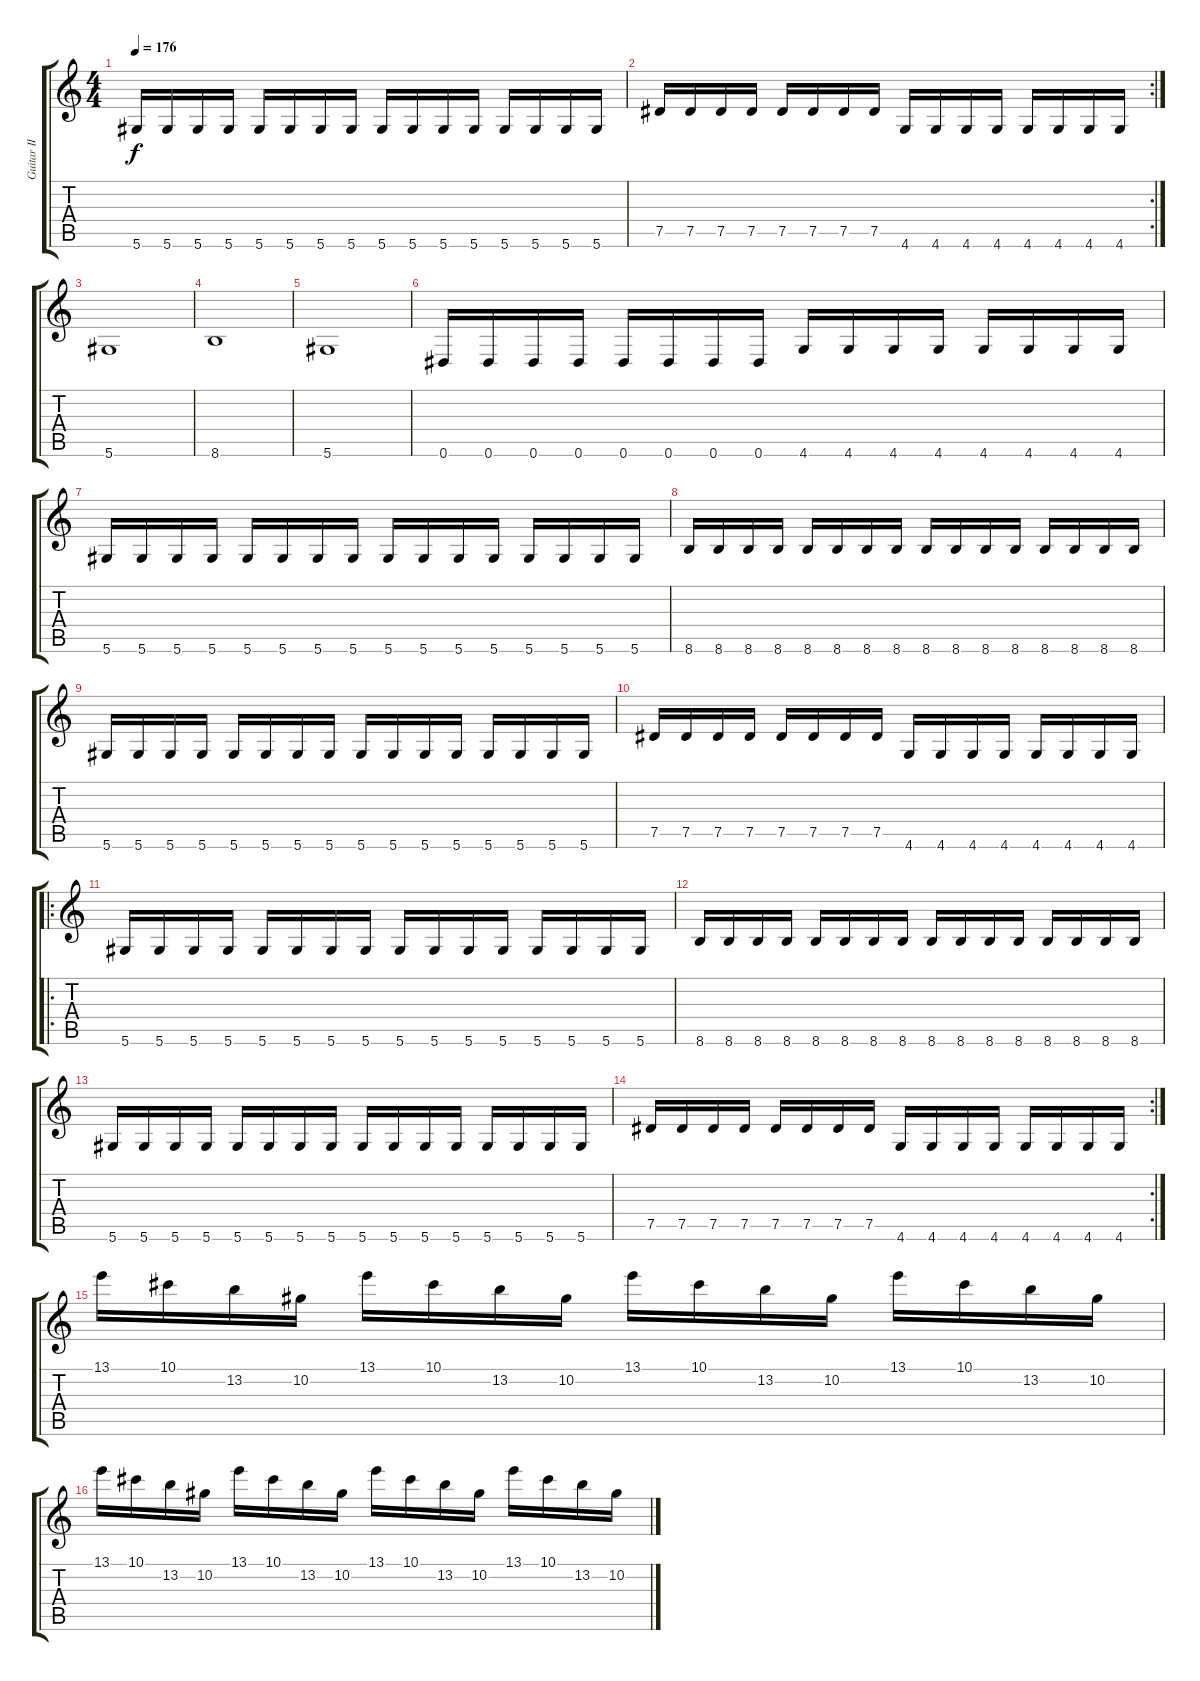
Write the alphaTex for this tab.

\track ("Guitar II" "Guitar II") {instrument distortionguitar}
\staff {score tabs}
\tuning (Eb4 Bb3 Gb3 Db3 Ab2 Eb2) {hide}
\ts (4 4)
\tempo 176
\clef g2
\ks c
5.6.16{dy f} 5.6.16 5.6.16 5.6.16 5.6.16 5.6.16 5.6.16 5.6.16 5.6.16 5.6.16 5.6.16 5.6.16 5.6.16 5.6.16 5.6.16 5.6.16 |
\rc 2
7.5.16 7.5.16 7.5.16 7.5.16 7.5.16 7.5.16 7.5.16 7.5.16 4.6.16 4.6.16 4.6.16 4.6.16 4.6.16 4.6.16 4.6.16 4.6.16 |
5.6.1 |
8.6.1 |
5.6.1 |
0.6.16 0.6.16 0.6.16 0.6.16 0.6.16 0.6.16 0.6.16 0.6.16 4.6.16 4.6.16 4.6.16 4.6.16 4.6.16 4.6.16 4.6.16 4.6.16 |
5.6.16 5.6.16 5.6.16 5.6.16 5.6.16 5.6.16 5.6.16 5.6.16 5.6.16 5.6.16 5.6.16 5.6.16 5.6.16 5.6.16 5.6.16 5.6.16 |
8.6.16 8.6.16 8.6.16 8.6.16 8.6.16 8.6.16 8.6.16 8.6.16 8.6.16 8.6.16 8.6.16 8.6.16 8.6.16 8.6.16 8.6.16 8.6.16 |
5.6.16 5.6.16 5.6.16 5.6.16 5.6.16 5.6.16 5.6.16 5.6.16 5.6.16 5.6.16 5.6.16 5.6.16 5.6.16 5.6.16 5.6.16 5.6.16 |
7.5.16 7.5.16 7.5.16 7.5.16 7.5.16 7.5.16 7.5.16 7.5.16 4.6.16 4.6.16 4.6.16 4.6.16 4.6.16 4.6.16 4.6.16 4.6.16 |
\ro
5.6.16 5.6.16 5.6.16 5.6.16 5.6.16 5.6.16 5.6.16 5.6.16 5.6.16 5.6.16 5.6.16 5.6.16 5.6.16 5.6.16 5.6.16 5.6.16 |
8.6.16 8.6.16 8.6.16 8.6.16 8.6.16 8.6.16 8.6.16 8.6.16 8.6.16 8.6.16 8.6.16 8.6.16 8.6.16 8.6.16 8.6.16 8.6.16 |
5.6.16 5.6.16 5.6.16 5.6.16 5.6.16 5.6.16 5.6.16 5.6.16 5.6.16 5.6.16 5.6.16 5.6.16 5.6.16 5.6.16 5.6.16 5.6.16 |
\rc 2
7.5.16 7.5.16 7.5.16 7.5.16 7.5.16 7.5.16 7.5.16 7.5.16 4.6.16 4.6.16 4.6.16 4.6.16 4.6.16 4.6.16 4.6.16 4.6.16 |
13.1.16 10.1.16 13.2.16 10.2.16 13.1.16 10.1.16 13.2.16 10.2.16 13.1.16 10.1.16 13.2.16 10.2.16 13.1.16 10.1.16 13.2.16 10.2.16 |
13.1.16 10.1.16 13.2.16 10.2.16 13.1.16 10.1.16 13.2.16 10.2.16 13.1.16 10.1.16 13.2.16 10.2.16 13.1.16 10.1.16 13.2.16 10.2.16
